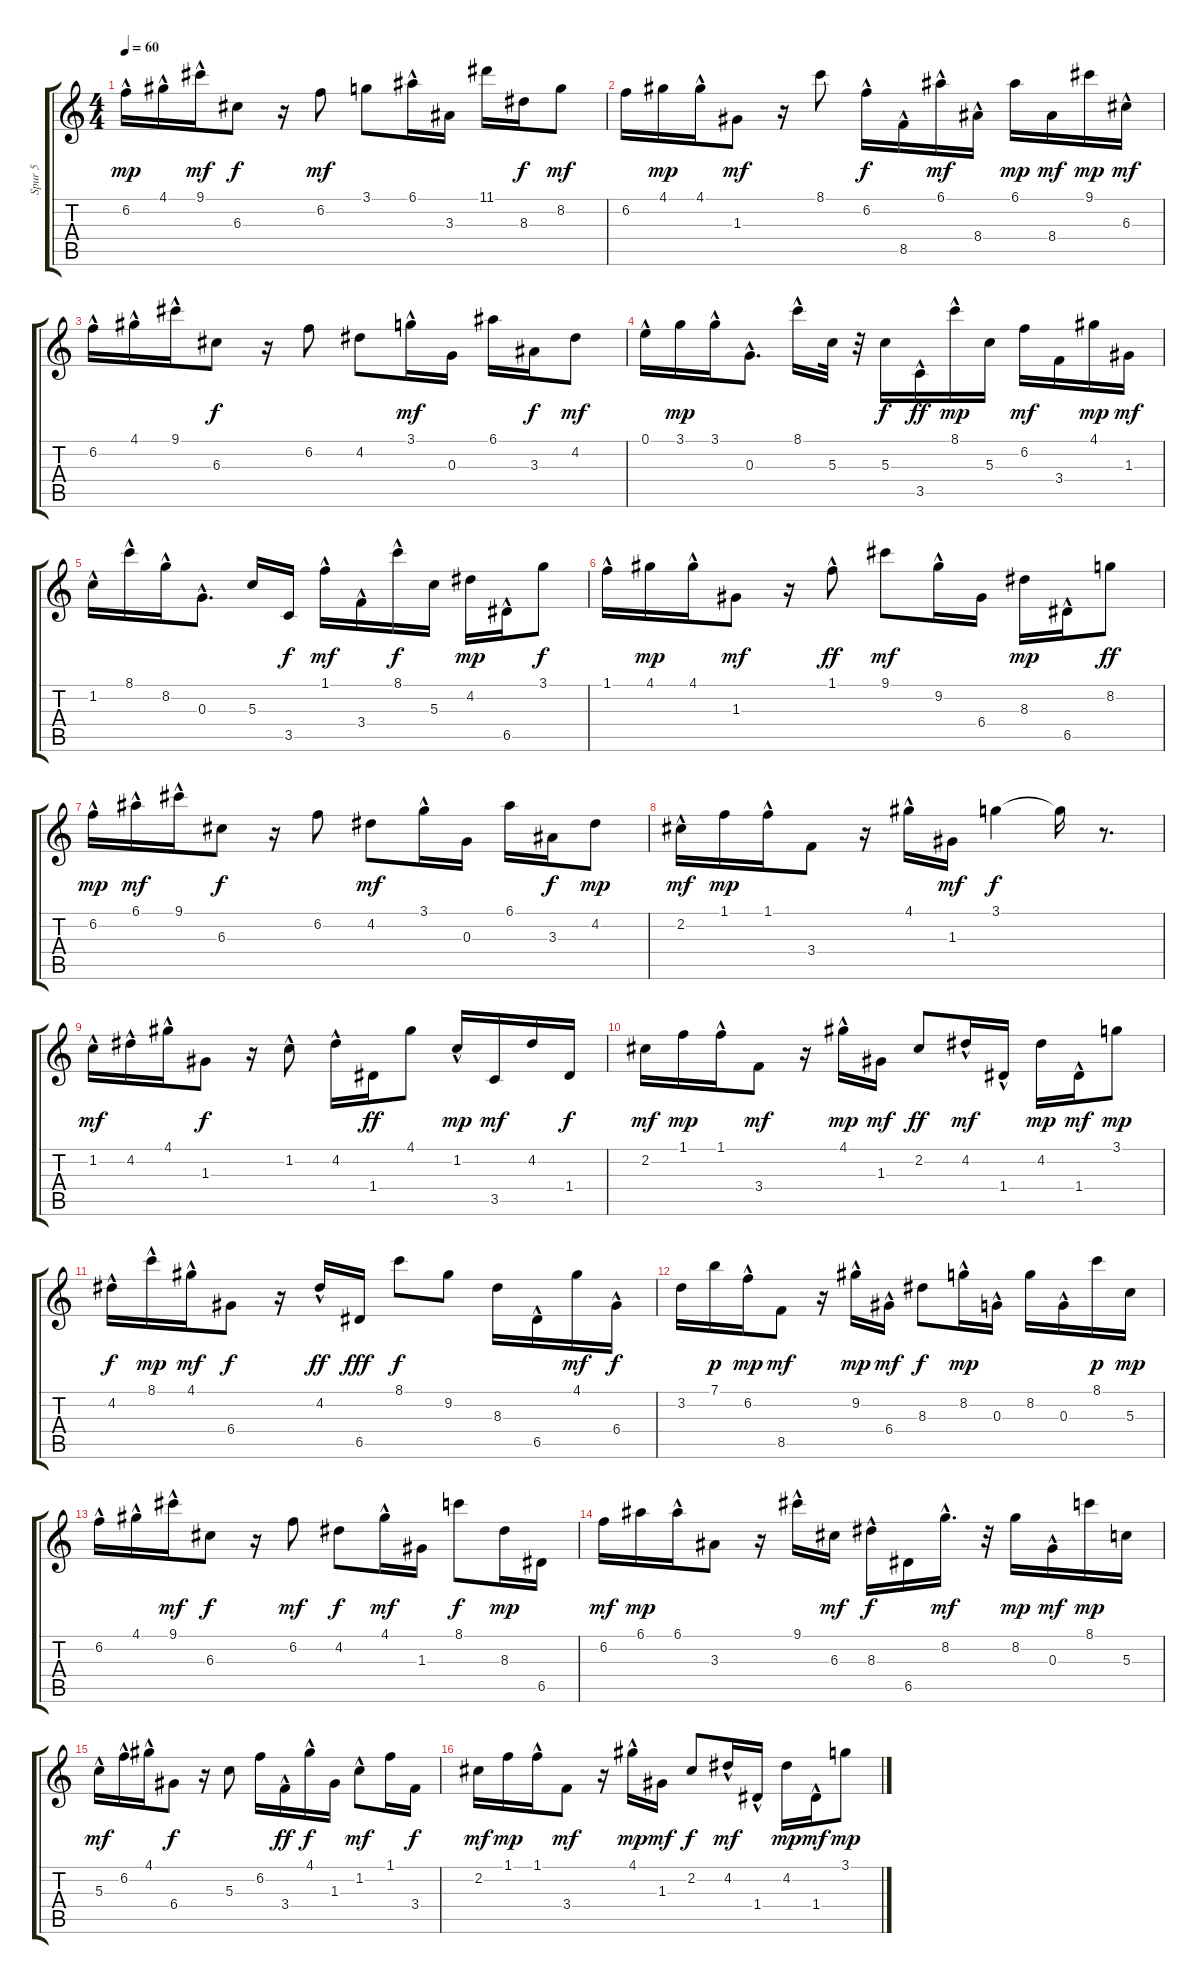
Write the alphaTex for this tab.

\track ("Spur 5" "Spur 5") {instrument acousticguitarnylon}
\staff {score tabs}
\tuning (E4 B3 G3 D3 A2 E2) {hide}
\ts (4 4)
\tempo 60
\clef g2
\ks c
6.2{hac}.16{dy mp} 4.1{hac}.16 9.1{hac}.16{dy mf} 6.3.8{dy f} r.16 6.2.8{dy mf} 3.1.8 6.1{hac}.16 3.3.16 11.1.16 8.3.16{dy f} 8.2.8{dy mf} |
6.2.16 4.1.16{dy mp} 4.1{hac}.16 1.3.8{dy mf} r.16 8.1.8 6.2{hac}.16{dy f} 8.5{hac}.16 6.1{hac}.16{dy mf} 8.4{hac}.16 6.1.16{dy mp} 8.4.16{dy mf} 9.1.16{dy mp} 6.3{hac}.16{dy mf} |
6.2{hac}.16 4.1{hac}.16 9.1{hac}.16 6.3.8{dy f} r.16 6.2.8 4.2.8 3.1{hac}.16{dy mf} 0.3.16 6.1.16 3.3.16{dy f} 4.2.8{dy mf} |
0.1{hac}.16 3.1.16{dy mp} 3.1{hac}.16 0.3{hac}.8{d} 8.1{hac}.16 5.3.32 r.32 5.3.16{dy f} 3.5{hac}.16{dy ff} 8.1{hac}.16{dy mp} 5.3.16 6.2.16{dy mf} 3.4.16 4.1.16{dy mp} 1.3.16{dy mf} |
1.2{hac}.16 8.1{hac}.16 8.2{hac}.16 0.3{hac}.8{d} 5.3.16 3.5.16{dy f} 1.1{hac}.16{dy mf} 3.4{hac}.16 8.1{hac}.16{dy f} 5.3.16 4.2.16{dy mp} 6.5{hac}.16 3.1.8{dy f} |
1.1{hac}.16 4.1.16{dy mp} 4.1{hac}.16 1.3.8{dy mf} r.16 1.1{hac}.8{dy ff} 9.1.8{dy mf} 9.2{hac}.16 6.4.16 8.3.16{dy mp} 6.5{hac}.16 8.2.8{dy ff} |
6.2{hac}.16{dy mp} 6.1{hac}.16{dy mf} 9.1{hac}.16 6.3.8{dy f} r.16 6.2.8 4.2.8{dy mf} 3.1{hac}.16 0.3.16 6.1.16 3.3.16{dy f} 4.2.8{dy mp} |
2.2{hac}.16{dy mf} 1.1.16{dy mp} 1.1{hac}.16 3.4.8 r.16 4.1{hac}.16 1.3.16{dy mf} 3.1.4{dy f} 3.1{t}.16 r.8{d} |
1.2{hac}.16{dy mf} 4.2{hac}.16 4.1{hac}.16 1.3.8{dy f} r.16 1.2{hac}.8 4.2{hac}.16 1.4.16{dy ff} 4.1.8 1.2{hac}.16{dy mp} 3.5.16{dy mf} 4.2.16 1.4.16{dy f} |
2.2.16{dy mf} 1.1.16{dy mp} 1.1{hac}.16 3.4.8{dy mf} r.16 4.1{hac}.16{dy mp} 1.3.16{dy mf} 2.2.8{dy ff} 4.2{hac}.16{dy mf} 1.4{hac}.16 4.2.16{dy mp} 1.4{hac}.16{dy mf} 3.1.8{dy mp} |
4.2{hac}.16{dy f} 8.1{hac}.16{dy mp} 4.1{hac}.16{dy mf} 6.4.8{dy f} r.16 4.2{hac}.16{dy ff} 6.5.16{dy fff} 8.1.8{dy f} 9.2.8 8.3.16 6.5{hac}.16 4.1.16{dy mf} 6.4{hac}.16{dy f} |
3.2.16 7.1.16{dy p} 6.2{hac}.16{dy mp} 8.5.8{dy mf} r.16 9.2{hac}.16{dy mp} 6.4{hac}.16{dy mf} 8.3.8{dy f} 8.2{hac}.16{dy mp} 0.3{hac}.16 8.2.16 0.3{hac}.16 8.1.16{dy p} 5.3.16{dy mp} |
6.2{hac}.16 4.1{hac}.16 9.1{hac}.16{dy mf} 6.3.8{dy f} r.16 6.2.8{dy mf} 4.2.8{dy f} 4.1{hac}.16{dy mf} 1.3.16 8.1.8{dy f} 8.3.16{dy mp} 6.5.16 |
6.2.16{dy mf} 6.1.16{dy mp} 6.1{hac}.16 3.3.8 r.16 9.1{hac}.16 6.3.16{dy mf} 8.3{hac}.16{dy f} 6.5.16 8.2{hac}.16{d dy mf} r.32 8.2.16{dy mp} 0.3{hac}.16{dy mf} 8.1.16{dy mp} 5.3.16 |
5.3{hac}.16{dy mf} 6.2{hac}.16 4.1{hac}.16 6.4.8{dy f} r.16 5.3.8 6.2.16 3.4{hac}.16{dy ff} 4.1{hac}.16{dy f} 1.3.16 1.2{hac}.8{dy mf} 1.1.16 3.4.16{dy f} |
2.2.16{dy mf} 1.1.16{dy mp} 1.1{hac}.16 3.4.8{dy mf} r.16 4.1{hac}.16{dy mp} 1.3.16{dy mf} 2.2.8{dy f} 4.2{hac}.16{dy mf} 1.4{hac}.16 4.2.16{dy mp} 1.4{hac}.16{dy mf} 3.1.8{dy mp}
